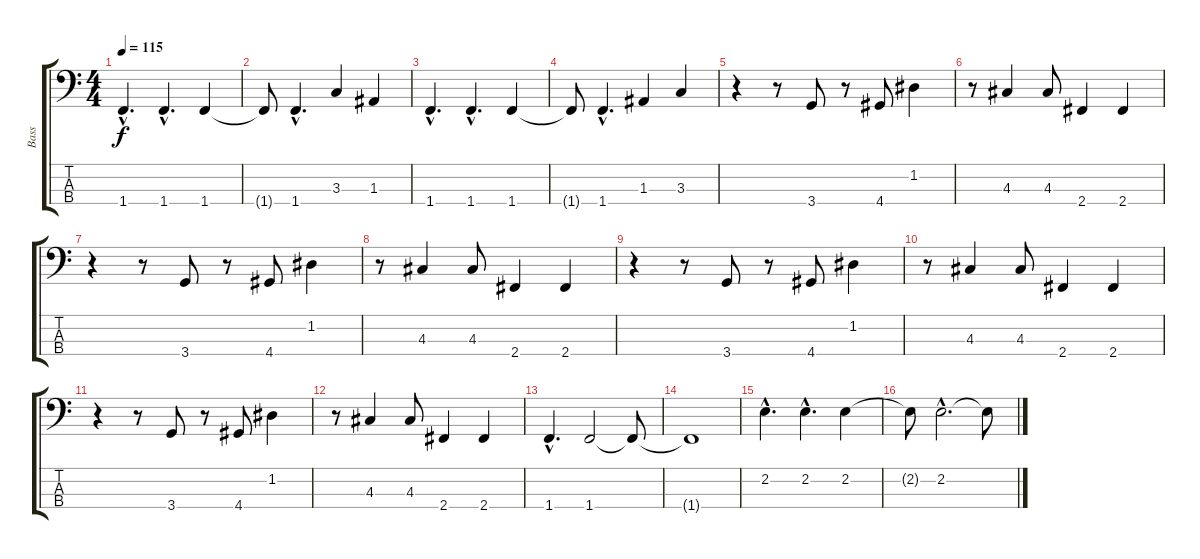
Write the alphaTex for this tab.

\track ("Bass" "Bass") {instrument electricbassfinger}
\staff {score tabs}
\tuning (G2 D2 A1 E1) {hide}
\ts (4 4)
\tempo 115
\clef f4
\ks c
1.4{hac}.4{d dy f} 1.4{hac}.4{d} 1.4.4 |
1.4{t}.8 1.4{hac}.4{d} 3.3.4 1.3.4 |
1.4{hac}.4{d} 1.4{hac}.4{d} 1.4.4 |
1.4{t}.8 1.4{hac}.4{d} 1.3.4 3.3.4 |
r.4 r.8 3.4.8 r.8 4.4.8 1.2.4 |
r.8 4.3.4 4.3.8 2.4.4 2.4.4 |
r.4 r.8 3.4.8 r.8 4.4.8 1.2.4 |
r.8 4.3.4 4.3.8 2.4.4 2.4.4 |
r.4 r.8 3.4.8 r.8 4.4.8 1.2.4 |
r.8 4.3.4 4.3.8 2.4.4 2.4.4 |
r.4 r.8 3.4.8 r.8 4.4.8 1.2.4 |
r.8 4.3.4 4.3.8 2.4.4 2.4.4 |
1.4{hac}.4{d} 1.4.2 1.4{t}.8 |
1.4{t}.1 |
2.2{hac}.4{d} 2.2{hac}.4{d} 2.2.4 |
2.2{t}.8 2.2{hac}.2{d} 2.2{t}.8
